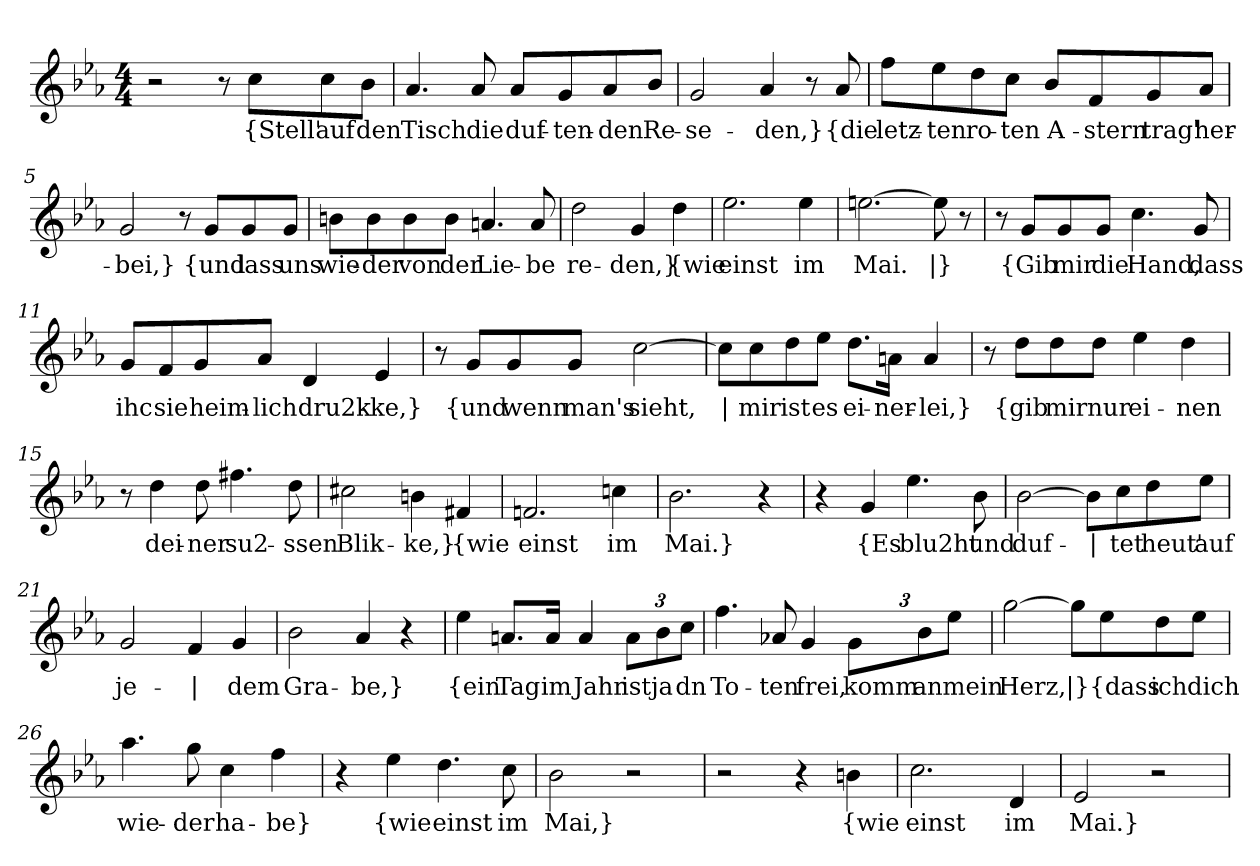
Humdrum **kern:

**kern	**text
*part1	*part1
*staff1	*staff1
*clefG2	*
*k[b-e-a-]	*
*M4/4	*
=1	=1
2r	.
8r	.
!	!LO:LY:b
8cc\L	{Stell'
!	!LO:LY:b
8cc\	auf
!	!LO:LY:b
8b-\J	den
=2	=2
!	!LO:LY:b
4.a-/	Tisch
!	!LO:LY:b
8a-/	die
!	!LO:LY:b
8a-/L	duf-
!	!LO:LY:b
8g/	-ten-
!	!LO:LY:b
8a-/	-den
!	!LO:LY:b
8b-/J	Re-
=3	=3
!	!LO:LY:b
2g/	-se-
!	!LO:LY:b
4a-/	-den,}
8r	.
!	!LO:LY:b
8a-/	{die
!!LO:LB:g=z
=4	=4
!	!LO:LY:b
8ff\L	letz-
!	!LO:LY:b
8ee-\	-ten
!	!LO:LY:b
8dd\	ro-
!	!LO:LY:b
8cc\J	-ten
!	!LO:LY:b
8b-/L	A-
!	!LO:LY:b
8f/	-stern
!	!LO:LY:b
8g/	trag'
!	!LO:LY:b
8a-/J	her-
=5	=5
!	!LO:LY:b
2g/	-bei,}
8r	.
!	!LO:LY:b
8g/L	{und
!	!LO:LY:b
8g/	lass
!	!LO:LY:b
8g/J	uns
=6	=6
!	!LO:LY:b
8bn\L	wie-
!	!LO:LY:b
8b\	-der
!	!LO:LY:b
8b\	von
!	!LO:LY:b
8b\J	der
!	!LO:LY:b
4.an/	Lie-
!	!LO:LY:b
8a/	-be
!!LO:LB:g=z
=7	=7
!	!LO:LY:b
2dd\	re-
!	!LO:LY:b
4g/	-den,}
!	!LO:LY:b
4dd\	{wie
=8	=8
!	!LO:LY:b
2.ee-\	einst
!	!LO:LY:b
4ee-\	im
=9	=9
!	!LO:LY:b
[2.een\	Mai.
!	!LO:LY:b
8ee\]	|}
8r	.
=10	=10
8r	.
!	!LO:LY:b
8g/L	{Gib
!	!LO:LY:b
8g/	mir
!	!LO:LY:b
8g/J	die
!	!LO:LY:b
4.cc\	Hand,
!	!LO:LY:b
8g/	dass
=11	=11
!	!LO:LY:b
8g/L	ihc
!	!LO:LY:b
8f/	sie
!	!LO:LY:b
8g/	heim-
!	!LO:LY:b
8a-/J	-lich
!	!LO:LY:b
4d/	dru2k-
!	!LO:LY:b
4e-/	-ke,}
!!LO:LB:g=z
=12	=12
8r	.
!	!LO:LY:b
8g/L	{und
!	!LO:LY:b
8g/	wenn
!	!LO:LY:b
8g/J	man's
!	!LO:LY:b
[2cc\	sieht,
=13	=13
!	!LO:LY:b
8cc\L]	|
!	!LO:LY:b
8cc\	mir
!	!LO:LY:b
8dd\	ist
!	!LO:LY:b
8ee-\J	es
!	!LO:LY:b
8.dd\L	ei-
!	!LO:LY:b
16an\Jk	-ner-
!	!LO:LY:b
4a/	-lei,}
=14	=14
8r	.
!	!LO:LY:b
8dd\L	{gib
!	!LO:LY:b
8dd\	mir
!	!LO:LY:b
8dd\J	nur
!	!LO:LY:b
4ee-\	ei-
!	!LO:LY:b
4dd\	-nen
=15	=15
8r	.
!	!LO:LY:b
4dd\	dei-
!	!LO:LY:b
8dd\	-ner
!	!LO:LY:b
4.ff#X\	su2-
!	!LO:LY:b
8dd\	-ssen
!!LO:LB:g=z
=16	=16
!	!LO:LY:b
2cc#X\	Blik-
!	!LO:LY:b
4bn\	-ke,}
!	!LO:LY:b
4f#X/	{wie
=17	=17
!	!LO:LY:b
2.fn/	einst
!	!LO:LY:b
4ccn\	im
=18	=18
!	!LO:LY:b
2.b-\	Mai.}
4r	.
=19	=19
4r	.
!	!LO:LY:b
4g/	{Es
!	!LO:LY:b
4.ee-\	blu2ht
!	!LO:LY:b
8b-\	und
=20	=20
!	!LO:LY:b
[2b-\	duf-
!	!LO:LY:b
8b-\L]	|
!	!LO:LY:b
8cc\	-tet
!	!LO:LY:b
8dd\	heut'
!	!LO:LY:b
8ee-\J	auf
=21	=21
!	!LO:LY:b
2g/	je-
!	!LO:LY:b
4f/	|
!	!LO:LY:b
4g/	-dem
=22	=22
!	!LO:LY:b
2b-\	Gra-
!	!LO:LY:b
4a-/	-be,}
4r	.
!!LO:LB:g=z
=23	=23
!	!LO:LY:b
4ee-\	{ein
!	!LO:LY:b
8.an/L	Tag
!	!LO:LY:b
16a/Jk	im
!	!LO:LY:b
4a/	Jahr
*Xbrackettup	*
!	!LO:LY:b
12a\L	ist
!	!LO:LY:b
12b-\	ja
!	!LO:LY:b
12cc\J	dn
=24	=24
!	!LO:LY:b
4.ff\	To-
!	!LO:LY:b
8a-X/	-ten
!	!LO:LY:b
4g/	frei,
!	!LO:LY:b
12g\L	komm
!	!LO:LY:b
12b-\	an
!	!LO:LY:b
12ee-\J	mein
=25	=25
!	!LO:LY:b
[2gg\	Herz,
!	!LO:LY:b
8gg\L]	|}
!	!LO:LY:b
8ee-\	{dass
!	!LO:LY:b
8dd\	ich
!	!LO:LY:b
8ee-\J	dich
=26	=26
!	!LO:LY:b
4.aa-\	wie-
!	!LO:LY:b
8gg\	-der
!	!LO:LY:b
4cc\	ha-
!	!LO:LY:b
4ff\	-be}
!!LO:LB:g=z
=27	=27
4r	.
!	!LO:LY:b
4ee-\	{wie
!	!LO:LY:b
4.dd\	einst
!	!LO:LY:b
8cc\	im
=28	=28
!	!LO:LY:b
2b-\	Mai,}
2r	.
=29	=29
2r	.
4r	.
!	!LO:LY:b
4bn\	{wie
=30	=30
!	!LO:LY:b
2.cc\	einst
!	!LO:LY:b
4d/	im
=31	=31
!	!LO:LY:b
2e-/	Mai.}
2r	.
=	=
*-	*-
